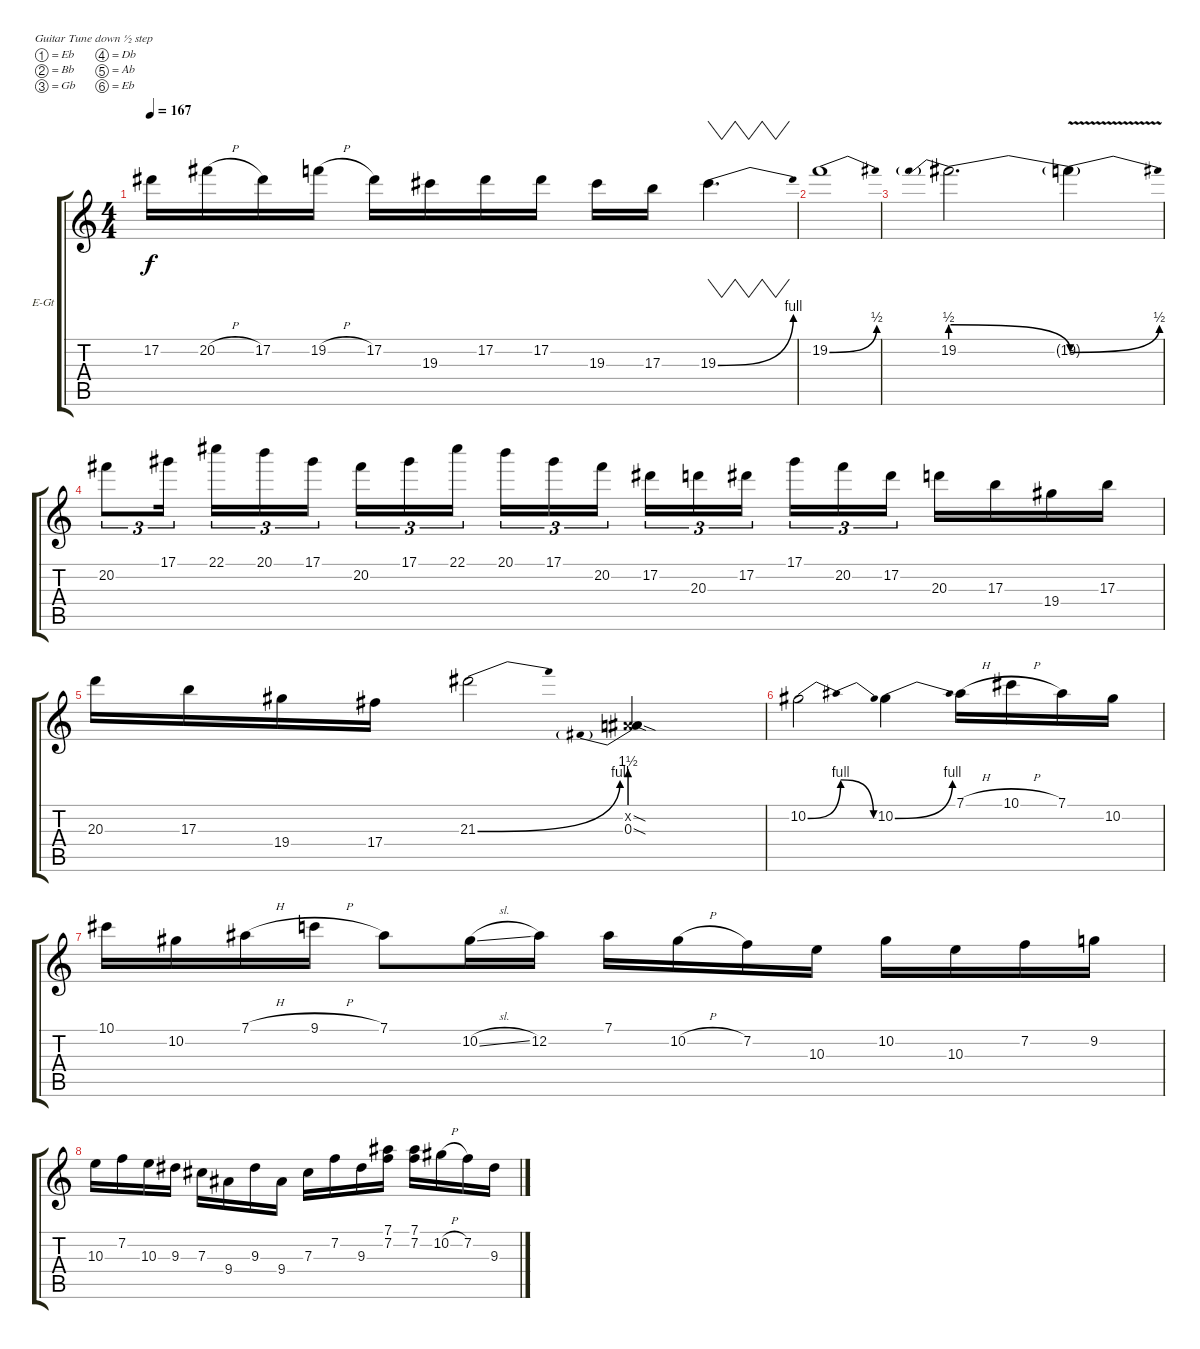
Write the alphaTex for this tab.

\bracketExtendMode groupsimilarinstruments
\firstSystemTrackNameOrientation horizontal
\otherSystemsTrackNameOrientation horizontal
\track ("Guitar 1" "E-Gt") {instrument distortionguitar}
\staff {score tabs}
\tuning (Eb4 Bb3 Gb3 Db3 Ab2 Eb2)
\ts (4 4)
\tempo 167
\clef g2
\ks c
17.2.16{dy f} 20.2{h}.16 17.2.16 19.2{h}.16 17.2.16 19.3.16 17.2.16 17.2.16 19.3.16 17.3.16 19.3{be (bend 0 0 60 4)}.4{vw d} |
19.2{be (bend 0 0 60 2)}.1 |
19.2{be (prebendrelease 0 2 60 0)}.2{d} 19.2{be (bend 0 0 60 2) v t}.4 |
20.2.8{tu (3 2)} 17.1.16{tu (3 2)} 22.1.16{tu (3 2)} 20.1.16{tu (3 2)} 17.1.16{tu (3 2)} 20.2.16{tu (3 2)} 17.1.16{tu (3 2)} 22.1.16{tu (3 2)} 20.1.16{tu (3 2)} 17.1.16{tu (3 2)} 20.2.16{tu (3 2)} 17.2.16{tu (3 2)} 20.3.16{tu (3 2)} 17.2.16{tu (3 2)} 17.1.16{tu (3 2)} 20.2.16{tu (3 2)} 17.2.16{tu (3 2)} 20.3.16 17.3.16 19.4.16 17.3.16 |
20.3.16 17.3.16 19.4.16 17.4.16 21.3{be (bend 0 0 60 4)}.2 (0.2{sod x} 0.3{be (prebend 0 6 60 6) sod}).4 |
10.2{be (bendrelease 0 0 30 4 30 4 60 0)}.2 10.2{be (bend 0 0 60 4)}.4 7.1{h}.16 10.1{h}.16 7.1.16 10.2.16 |
10.1.16 10.2.16 7.1{h}.16 9.1{h}.16 7.1.8 10.2{sl}.16 12.2.16 7.1.16 10.2{h}.16 7.2.16 10.3.16 10.2.16 10.3.16 7.2.16 9.2.16 |
10.3.16 7.2.16 10.3.16 9.3.16 7.3.16 9.4.16 9.3.16 9.4.16 7.3.16 7.2.16 9.3.16 (7.1 7.2).16 (7.1 7.2).16 10.2{h}.16 7.2.16 9.3.16
